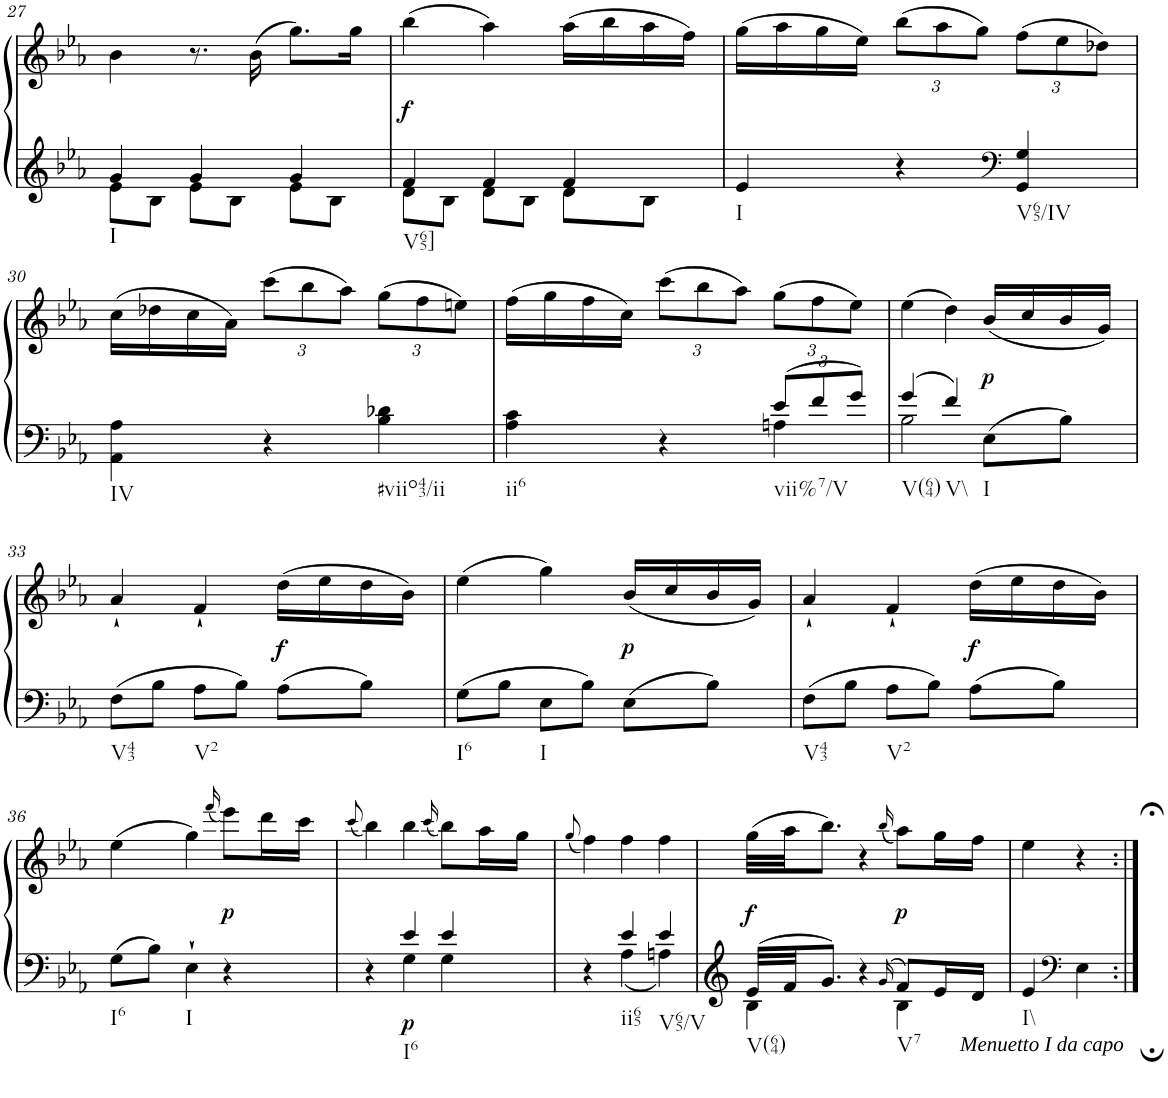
**kern	**kern	**dynam
*part1	*part1	*part1
*staff2	*staff1	*staff1/2
*I"Klavier linke Hand	*	*
!!LO:PB:g=z
*clefG2	*clefG2	*
*k[b-e-a-]	*k[b-e-a-]	*
*M3/4	*M3/4	*
=27	=27	=27
*^	*	*
!LO:TX:b:t=I	!	!	!
4g/	8e-\L	4b-\	.
.	8B-\J	.	.
4g/	8e-\L	8.r	.
.	8B-\J	.	.
.	.	(16b-\	.
4g/	8e-\L	8.gg\L)	.
.	8B-\J	.	.
.	.	16gg\Jk	.
=28	=28	=28	=28
!LO:TX:b:t=V65]	!	!	!
!	!	!	!LO:DY:b
4f/	8d\L	(4bb-\	f
.	8B-\J	.	.
4f/	8d\L	4aa-\)	.
.	8B-\J	.	.
4f/	8d\L	(16aa-\LL	.
.	.	16bb-\	.
.	8B-\J	16aa-\	.
.	.	16ff\JJ)	.
*v	*v	*	*
=29	=29	=29
!LO:TX:b:t=I	!	!
4e-/	(16gg\LL	.
.	16aa-\	.
.	16gg\	.
.	16ee-\JJ)	.
*	*Xbrackettup	*
4r	(12bb-\L	.
.	12aa-\	.
.	12gg\J)	.
*clefF4	*	*
!LO:TX:b:t=V65/IV	!	!
4GG/ 4G/	(12ff\L	.
.	12ee-\	.
.	12dd-X\J)	.
!!LO:LB:g=z
=30	=30	=30
*^	*	*
!LO:TX:b:t=IV	!	!	!
4ryy	4AA-\ 4A-\	(16cc\LL	.
.	.	16dd-X\	.
.	.	16cc\	.
.	.	16a-\JJ)	.
4r	4ryy	(12ccc\L	.
.	.	12bb-\	.
.	.	12aa-\J)	.
!LO:TX:b:t=#viio43/ii	!	!	!
4B-\ 4d-X\	4ryy	(12gg\L	.
.	.	12ff\	.
.	.	12een\J)	.
=31	=31	=31	=31
!LO:TX:b:t=ii6	!	!	!
4A-\ 4c\	2ryy	(16ff\LL	.
.	.	16gg\	.
.	.	16ff\	.
.	.	16cc\JJ)	.
4r	.	(12ccc\L	.
.	.	12bb-\	.
.	.	12aa-\J)	.
*Xbrackettup	*	*	*
!LO:TX:b:t=vii%7/V	!	!	!
12e-/L	4An\	(12gg\L	.
12f/	.	12ff\	.
12g/J	.	12ee-\J)	.
=32	=32	=32	=32
!LO:TX:b:t=V(64)	!	!	!
4g/	2B-\	(4ee-\	.
!LO:TX:b:t=V\\	!	!	!
4f/	.	4dd\)	.
!LO:TX:b:t=I	!	!	!
!	!	!	!LO:DY:b
8E-\L	4ryy	(16b-/LL	p
.	.	16cc/	.
8B-\J	.	16b-/	.
.	.	16g/JJ)	.
*v	*v	*	*
!!LO:LB:g=z
=33	=33	=33
!LO:TX:b:t=V43	!	!
8F\L	4a-`/	.
8B-\J	.	.
!LO:TX:b:t=V2	!	!
8A-\L	4f`/	.
8B-\J	.	.
!	!	!LO:DY:b
8A-\L	(16dd\LL	f
.	16ee-\	.
8B-\J	16dd\	.
.	16b-\JJ)	.
=34	=34	=34
!LO:TX:b:t=I6	!	!
8G\L	(4ee-\	.
8B-\J	.	.
!LO:TX:b:t=I	!	!
8E-\L	4gg\)	.
8B-\J	.	.
!	!	!LO:DY:b
8E-\L	(16b-/LL	p
.	16cc/	.
8B-\J	16b-/	.
.	16g/JJ)	.
=35	=35	=35
!LO:TX:b:t=V43	!	!
8F\L	4a-`/	.
8B-\J	.	.
!LO:TX:b:t=V2	!	!
8A-\L	4f`/	.
8B-\J	.	.
!	!	!LO:DY:b
8A-\L	(16dd\LL	f
.	16ee-\	.
8B-\J	16dd\	.
.	16b-\JJ)	.
!!LO:LB:g=z
=36	=36	=36
!LO:TX:b:t=I6	!	!
8G\L	(4ee-\	.
8B-\J	.	.
!LO:TX:b:t=I	!	!
4E-`\	4gg\)	.
.	(16qfff/	.
!	!	!LO:DY:b
4r	8eee-\L)	p
.	16ddd\L	.
.	16ccc\JJ	.
=37	=37	=37
.	(8qccc/	.
*^	*	*
4r	4ryy	4bb-\)	.
!LO:TX:b:t=I6	!	!	!
!	!	!	!LO:DY:b=2
4e-/	4G\	4bb-\	p
.	.	(16qccc/	.
4e-/	4G\	8bb-\L)	.
.	.	16aa-\L	.
.	.	16gg\JJ	.
=38	=38	=38	=38
.	.	(8qgg/	.
4r	4ryy	4ff\)	.
!LO:TX:b:t=ii65	!	!	!
4e-/	4A-\	4ff\	.
!LO:TX:b:t=V65/V	!	!	!
4e-/	4An\	4ff\	.
=39	=39	=39	=39
!LO:TX:b:t=V(64)	!	!	!
!	!	!	!LO:DY:b
32e-/LLL	4B-\	(32gg\LLL	f
32f/JJ	.	32aa-\JJ	.
8.g/J	.	8.bb-\J)	.
4r	4ryy	4r	.
16qg/	.	(16qbb-/	.
!LO:TX:b:t=V7	!	!	!
!	!	!	!LO:DY:b
8f/L	4B-\	8aa-\L)	p
16e-/L	.	16gg\L	.
16d/JJ	.	16ff\JJ	.
=40	=40	=40	=40
!LO:TX:b:i:t=Menuetto I da capo	!	!	!
!LO:TX:b:t=I\\	!	!	!
4e-/	4ryy	4ee-\	.
*clefF4	*	*	*
4r;yy	4E-\	4r;<	.
*v	*v	*	*
=:|!	=:|!	=:|!
*-	*-	*-
